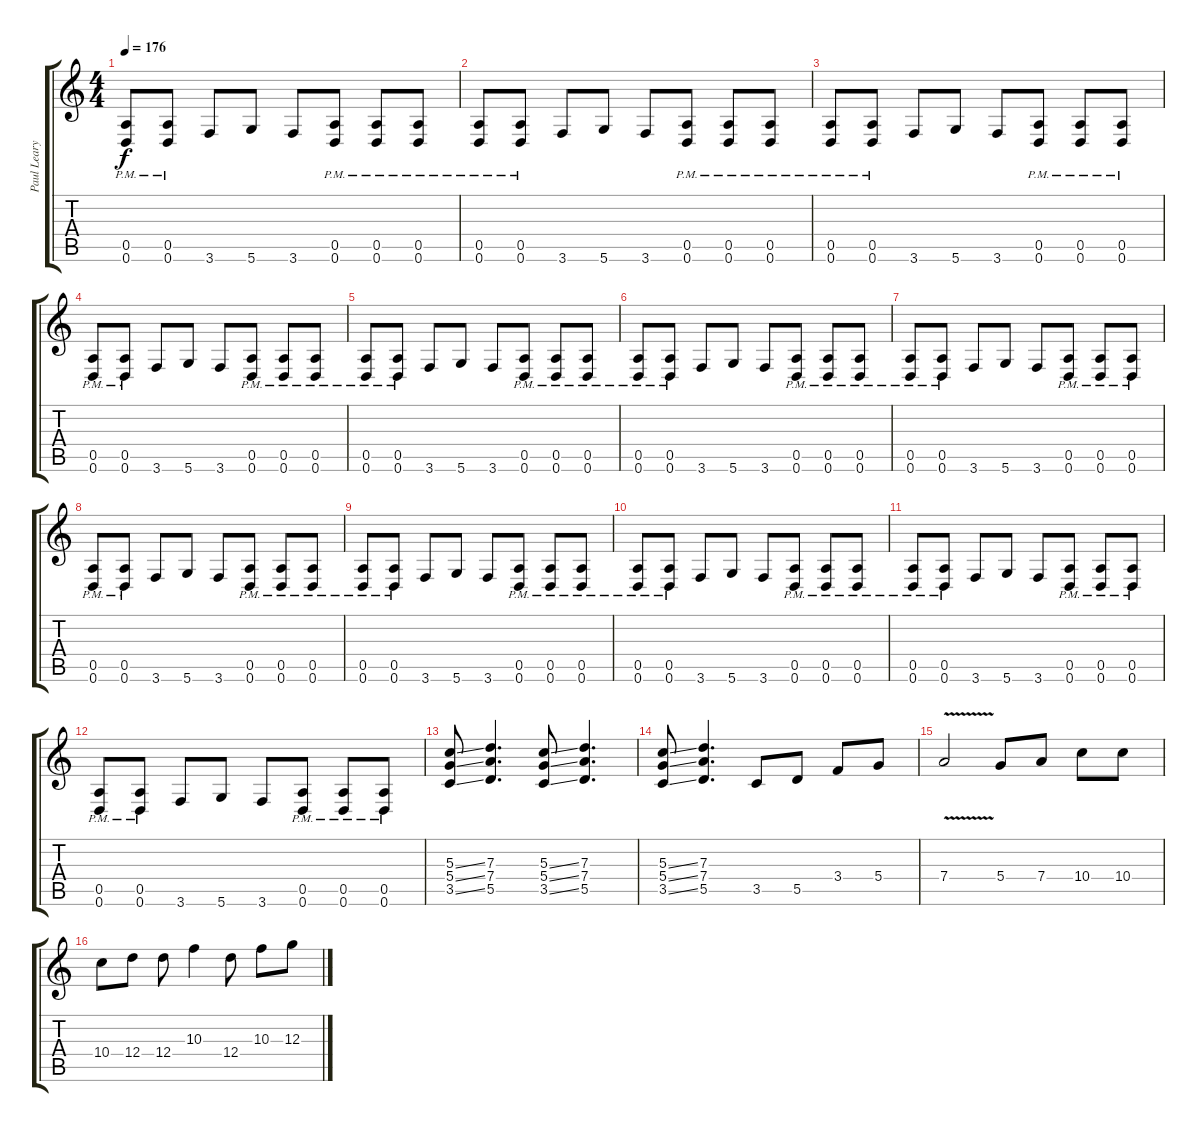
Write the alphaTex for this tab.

\track ("Paul Leary" "Paul Leary") {instrument distortionguitar}
\staff {score tabs}
\tuning (E4 B3 G3 D3 A2 D2) {hide}
\ts (4 4)
\tempo 176
\clef g2
\ks c
(0.5{pm} 0.6{pm}).8{dy f} (0.5{pm} 0.6{pm}).8 3.6.8 5.6.8 3.6.8 (0.5{pm} 0.6{pm}).8 (0.5{pm} 0.6{pm}).8 (0.5{pm} 0.6{pm}).8 |
(0.5{pm} 0.6{pm}).8 (0.5{pm} 0.6{pm}).8 3.6.8 5.6.8 3.6.8 (0.5{pm} 0.6{pm}).8 (0.5{pm} 0.6{pm}).8 (0.5{pm} 0.6{pm}).8 |
(0.5{pm} 0.6{pm}).8 (0.5{pm} 0.6{pm}).8 3.6.8 5.6.8 3.6.8 (0.5{pm} 0.6{pm}).8 (0.5{pm} 0.6{pm}).8 (0.5{pm} 0.6{pm}).8 |
(0.5{pm} 0.6{pm}).8 (0.5{pm} 0.6{pm}).8 3.6.8 5.6.8 3.6.8 (0.5{pm} 0.6{pm}).8 (0.5{pm} 0.6{pm}).8 (0.5{pm} 0.6{pm}).8 |
(0.5{pm} 0.6{pm}).8 (0.5{pm} 0.6{pm}).8 3.6.8 5.6.8 3.6.8 (0.5{pm} 0.6{pm}).8 (0.5{pm} 0.6{pm}).8 (0.5{pm} 0.6{pm}).8 |
(0.5{pm} 0.6{pm}).8 (0.5{pm} 0.6{pm}).8 3.6.8 5.6.8 3.6.8 (0.5{pm} 0.6{pm}).8 (0.5{pm} 0.6{pm}).8 (0.5{pm} 0.6{pm}).8 |
(0.5{pm} 0.6{pm}).8 (0.5{pm} 0.6{pm}).8 3.6.8 5.6.8 3.6.8 (0.5{pm} 0.6{pm}).8 (0.5{pm} 0.6{pm}).8 (0.5{pm} 0.6{pm}).8 |
(0.5{pm} 0.6{pm}).8 (0.5{pm} 0.6{pm}).8 3.6.8 5.6.8 3.6.8 (0.5{pm} 0.6{pm}).8 (0.5{pm} 0.6{pm}).8 (0.5{pm} 0.6{pm}).8 |
(0.5{pm} 0.6{pm}).8 (0.5{pm} 0.6{pm}).8 3.6.8 5.6.8 3.6.8 (0.5{pm} 0.6{pm}).8 (0.5{pm} 0.6{pm}).8 (0.5{pm} 0.6{pm}).8 |
(0.5{pm} 0.6{pm}).8 (0.5{pm} 0.6{pm}).8 3.6.8 5.6.8 3.6.8 (0.5{pm} 0.6{pm}).8 (0.5{pm} 0.6{pm}).8 (0.5{pm} 0.6{pm}).8 |
(0.5{pm} 0.6{pm}).8 (0.5{pm} 0.6{pm}).8 3.6.8 5.6.8 3.6.8 (0.5{pm} 0.6{pm}).8 (0.5{pm} 0.6{pm}).8 (0.5{pm} 0.6{pm}).8 |
(0.5{pm} 0.6{pm}).8 (0.5{pm} 0.6{pm}).8 3.6.8 5.6.8 3.6.8 (0.5{pm} 0.6{pm}).8 (0.5{pm} 0.6{pm}).8 (0.5{pm} 0.6{pm}).8 |
(5.3{ss} 5.4{ss} 3.5{ss}).8 (7.3 7.4 5.5).4{d} (5.3{ss} 5.4{ss} 3.5{ss}).8 (7.3 7.4 5.5).4{d} |
(5.3{ss} 5.4{ss} 3.5{ss}).8 (7.3 7.4 5.5).4{d} 3.5.8 5.5.8 3.4.8 5.4.8 |
7.4{v}.2 5.4.8 7.4.8 10.4.8 10.4.8 |
10.4.8 12.4.8 12.4.8 10.3.4 12.4.8 10.3.8 12.3.8
